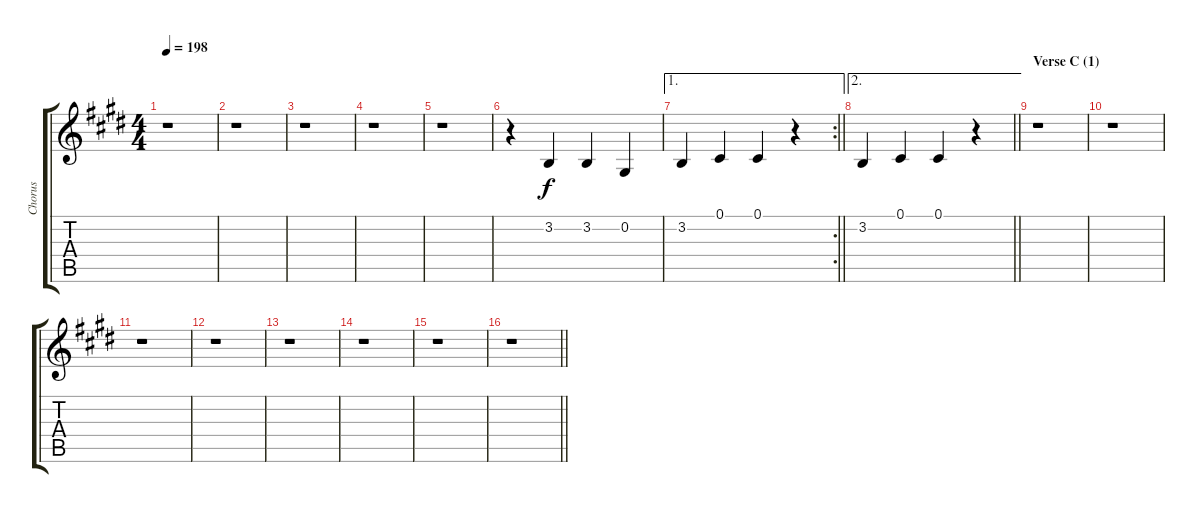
\track ("Chorus" "Chorus") {instrument sopranosax}
\staff {score tabs}
\tuning (Db4 Ab3 E3 B2 Gb2 Db2) {hide}
\ts (4 4)
\tempo 198
\clef g2
\ks c#minor
r.1{dy f} |
r.1 |
r.1 |
r.1 |
r.1 |
r.4 3.2.4 3.2.4 0.2.4 |
\ae 1
\rc 2
\barLineRight lightlight
3.2.4 0.1.4 0.1.4 r.4 |
\ae 2
\barLineRight lightlight
3.2.4 0.1.4 0.1.4 r.4 |
\section ("" "Verse C (1)")
r.1 |
r.1 |
r.1 |
r.1 |
r.1 |
r.1 |
r.1 |
\barLineRight lightlight
r.1
